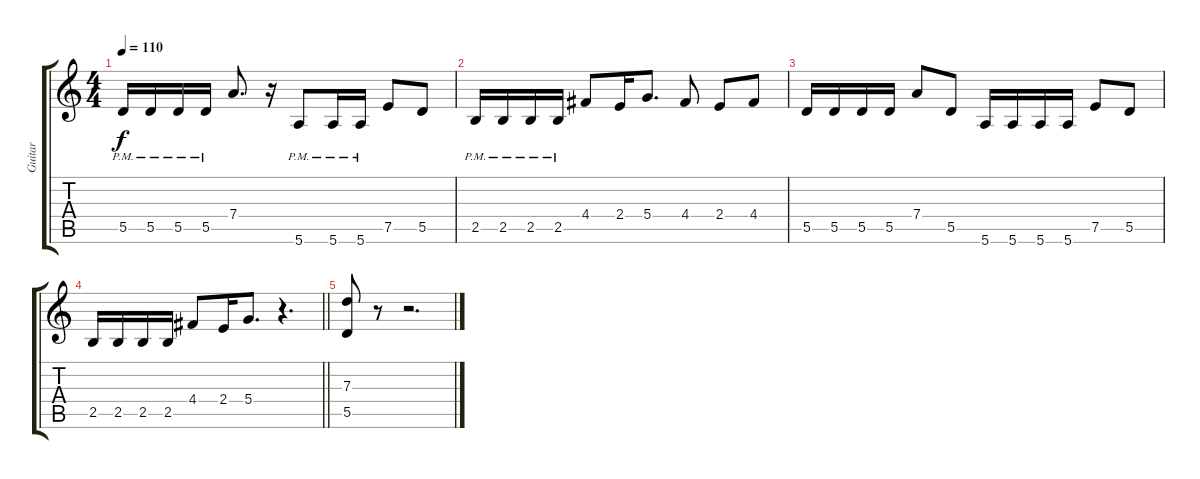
\track ("Guitar" "Guitar") {instrument overdrivenguitar}
\staff {score tabs}
\tuning (E4 B3 G3 D3 A2 E2) {hide}
\ts (4 4)
\tempo 110
\clef g2
\ks c
5.5{pm}.16{dy f} 5.5{pm}.16 5.5{pm}.16 5.5{pm}.16 7.4.8{d} r.16 5.6{pm}.8 5.6{pm}.16 5.6{pm}.16 7.5.8 5.5.8 |
2.5{pm}.16 2.5{pm}.16 2.5{pm}.16 2.5{pm}.16 4.4.8 2.4.16 5.4.8{d} 4.4.8 2.4.8 4.4.8 |
5.5.16 5.5.16 5.5.16 5.5.16 7.4.8 5.5.8 5.6.16 5.6.16 5.6.16 5.6.16 7.5.8 5.5.8 |
\barLineRight lightlight
2.5.16 2.5.16 2.5.16 2.5.16 4.4.8 2.4.16 5.4.8{d} r.4{d} |
(7.3 5.5).8 r.8 r.2{d}
